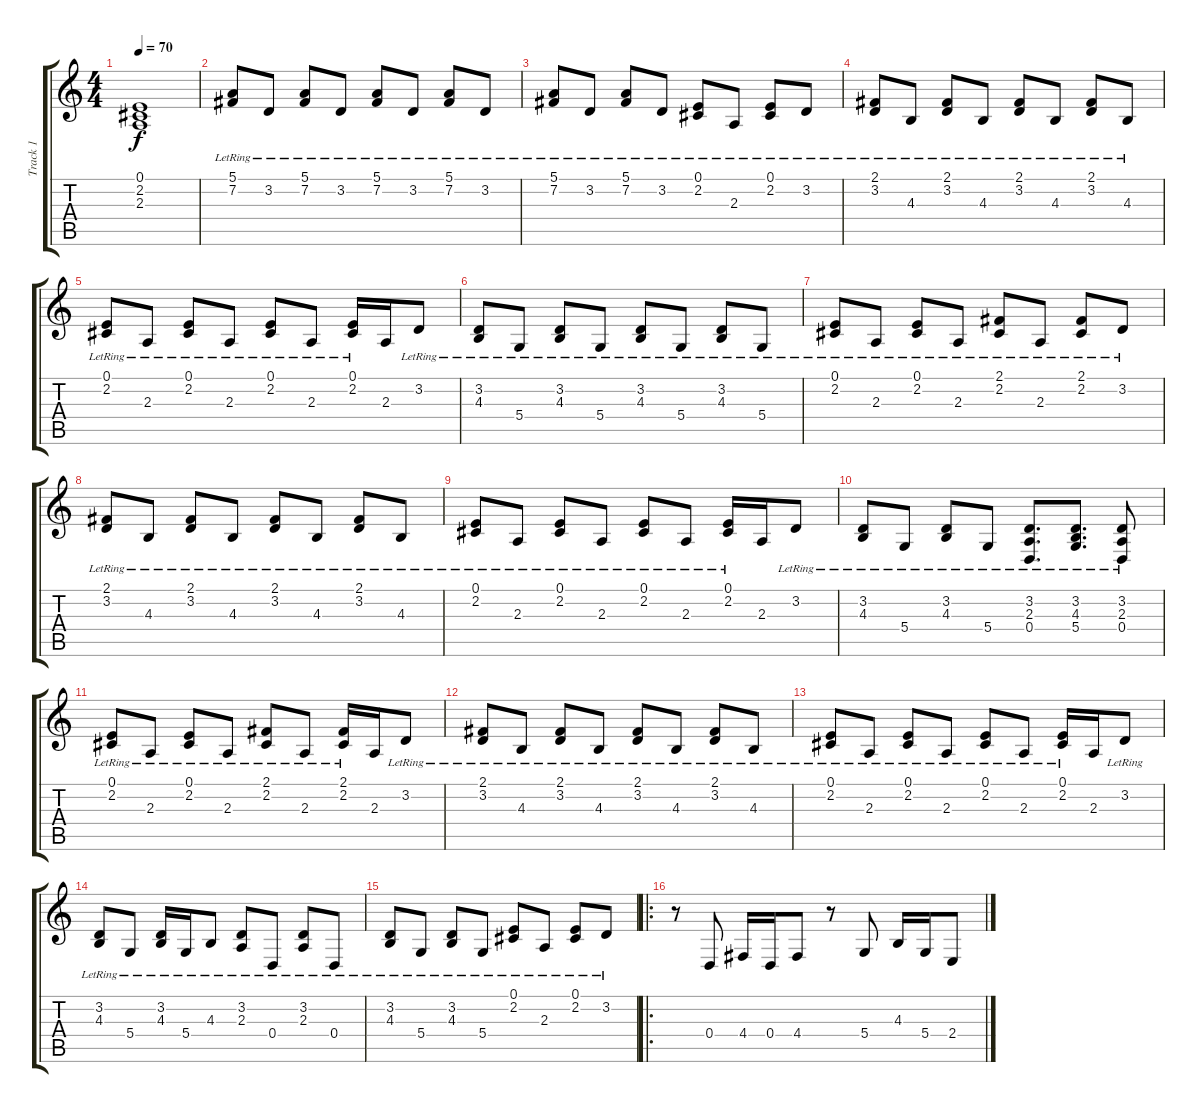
\track ("Track 1" "Track 1") {instrument acousticgrandpiano}
\staff {score tabs}
\tuning (E4 B3 G3 D3 A2 E2) {hide}
\ts (4 4)
\tempo 70
\clef g2
\ks c
(0.1 2.2 2.3).1{dy f} |
(5.1{lr} 7.2{lr}).8 3.2{lr}.8 (5.1{lr} 7.2{lr}).8 3.2{lr}.8 (5.1{lr} 7.2{lr}).8 3.2{lr}.8 (5.1{lr} 7.2{lr}).8 3.2{lr}.8 |
(5.1{lr} 7.2{lr}).8 3.2{lr}.8 (5.1{lr} 7.2{lr}).8 3.2{lr}.8 (0.1{lr} 2.2{lr}).8 2.3{lr}.8 (0.1{lr} 2.2{lr}).8 3.2{lr}.8 |
(2.1{lr} 3.2{lr}).8 4.3{lr}.8 (2.1{lr} 3.2{lr}).8 4.3{lr}.8 (2.1{lr} 3.2{lr}).8 4.3{lr}.8 (2.1{lr} 3.2{lr}).8 4.3{lr}.8 |
(0.1{lr} 2.2{lr}).8 2.3{lr}.8 (0.1{lr} 2.2{lr}).8 2.3{lr}.8 (0.1{lr} 2.2{lr}).8 2.3{lr}.8 (0.1{lr} 2.2{lr}).16 2.3.16 3.2{lr}.8 |
(3.2{lr} 4.3{lr}).8 5.4{lr}.8 (3.2{lr} 4.3{lr}).8 5.4{lr}.8 (3.2{lr} 4.3{lr}).8 5.4{lr}.8 (3.2{lr} 4.3{lr}).8 5.4{lr}.8 |
(0.1{lr} 2.2{lr}).8 2.3{lr}.8 (0.1{lr} 2.2{lr}).8 2.3{lr}.8 (2.1{lr} 2.2{lr}).8 2.3{lr}.8 (2.1{lr} 2.2).8 3.2{lr}.8 |
(2.1{lr} 3.2{lr}).8 4.3{lr}.8 (2.1{lr} 3.2{lr}).8 4.3{lr}.8 (2.1{lr} 3.2{lr}).8 4.3{lr}.8 (2.1{lr} 3.2{lr}).8 4.3{lr}.8 |
(0.1{lr} 2.2{lr}).8 2.3{lr}.8 (0.1{lr} 2.2{lr}).8 2.3{lr}.8 (0.1{lr} 2.2{lr}).8 2.3{lr}.8 (0.1{lr} 2.2{lr}).16 2.3.16 3.2{lr}.8 |
(3.2{lr} 4.3{lr}).8 5.4{lr}.8 (3.2{lr} 4.3{lr}).8 5.4{lr}.8 (3.2{lr} 2.3{lr} 0.4{lr}).8{d} (3.2{lr} 4.3{lr} 5.4{lr}).8{d} (3.2{lr} 2.3{lr} 0.4{lr}).8 |
(0.1{lr} 2.2{lr}).8 2.3{lr}.8 (0.1{lr} 2.2{lr}).8 2.3{lr}.8 (2.1{lr} 2.2{lr}).8 2.3{lr}.8 (2.1{lr} 2.2{lr}).16 2.3.16 3.2{lr}.8 |
(2.1{lr} 3.2{lr}).8 4.3{lr}.8 (2.1{lr} 3.2{lr}).8 4.3{lr}.8 (2.1{lr} 3.2{lr}).8 4.3{lr}.8 (2.1{lr} 3.2{lr}).8 4.3{lr}.8 |
(0.1{lr} 2.2{lr}).8 2.3{lr}.8 (0.1{lr} 2.2{lr}).8 2.3{lr}.8 (0.1{lr} 2.2{lr}).8 2.3{lr}.8 (0.1{lr} 2.2{lr}).16 2.3.16 3.2{lr}.8 |
(3.2{lr} 4.3{lr}).8 5.4{lr}.8 (3.2{lr} 4.3{lr}).16 5.4{lr}.16 4.3{lr}.8 (3.2{lr} 2.3{lr}).8 0.4{lr}.8 (3.2{lr} 2.3{lr}).8 0.4{lr}.8 |
(3.2{lr} 4.3{lr}).8 5.4{lr}.8 (3.2{lr} 4.3{lr}).8 5.4{lr}.8 (0.1{lr} 2.2{lr}).8 2.3{lr}.8 (0.1{lr} 2.2{lr}).8 3.2{lr}.8 |
\ro
r.8 0.4.8 4.4.16 0.4.16 4.4.8 r.8 5.4.8 4.3.16 5.4.16 2.4.8
